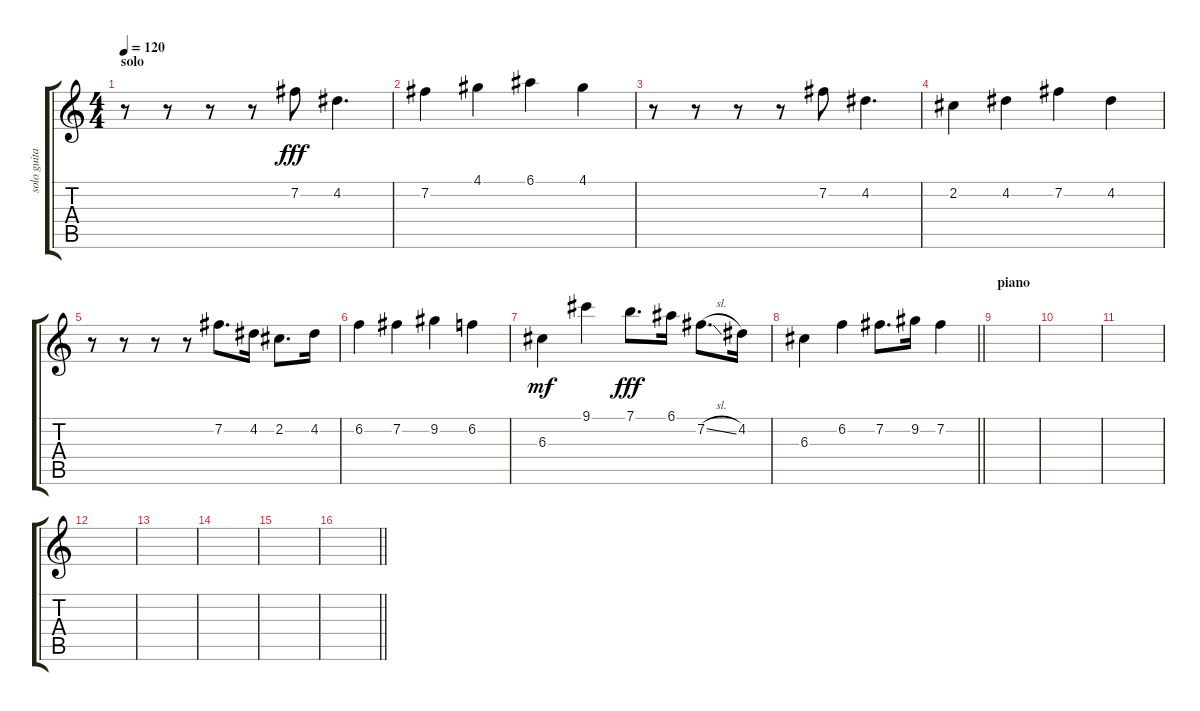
\track ("solo guitar" "solo guita") {instrument electricguitarclean}
\staff {score tabs}
\tuning (E4 B3 G3 D3 A2 D2) {hide}
\ts (4 4)
\section ("" "solo")
\tempo 120
\clef g2
\ks c
r.8{dy fff} r.8 r.8 r.8 7.2.8 4.2.4{d} |
7.2.4 4.1.4 6.1.4 4.1.4 |
r.8 r.8 r.8 r.8 7.2.8 4.2.4{d} |
2.2.4 4.2.4 7.2.4 4.2.4 |
r.8 r.8 r.8 r.8 7.2.8{d} 4.2.16 2.2.8{d} 4.2.16 |
6.2.4 7.2.4 9.2.4 6.2.4 |
6.3.4{dy mf} 9.1.4 7.1.8{d dy fff} 6.1.16 7.2{sl}.8{d} 4.2.16 |
\barLineRight lightlight
6.3.4 6.2.4 7.2.8{d} 9.2.16 7.2.4 |
\section ("" "piano")
|
|
|
|
|
|
|
\barLineRight lightlight
